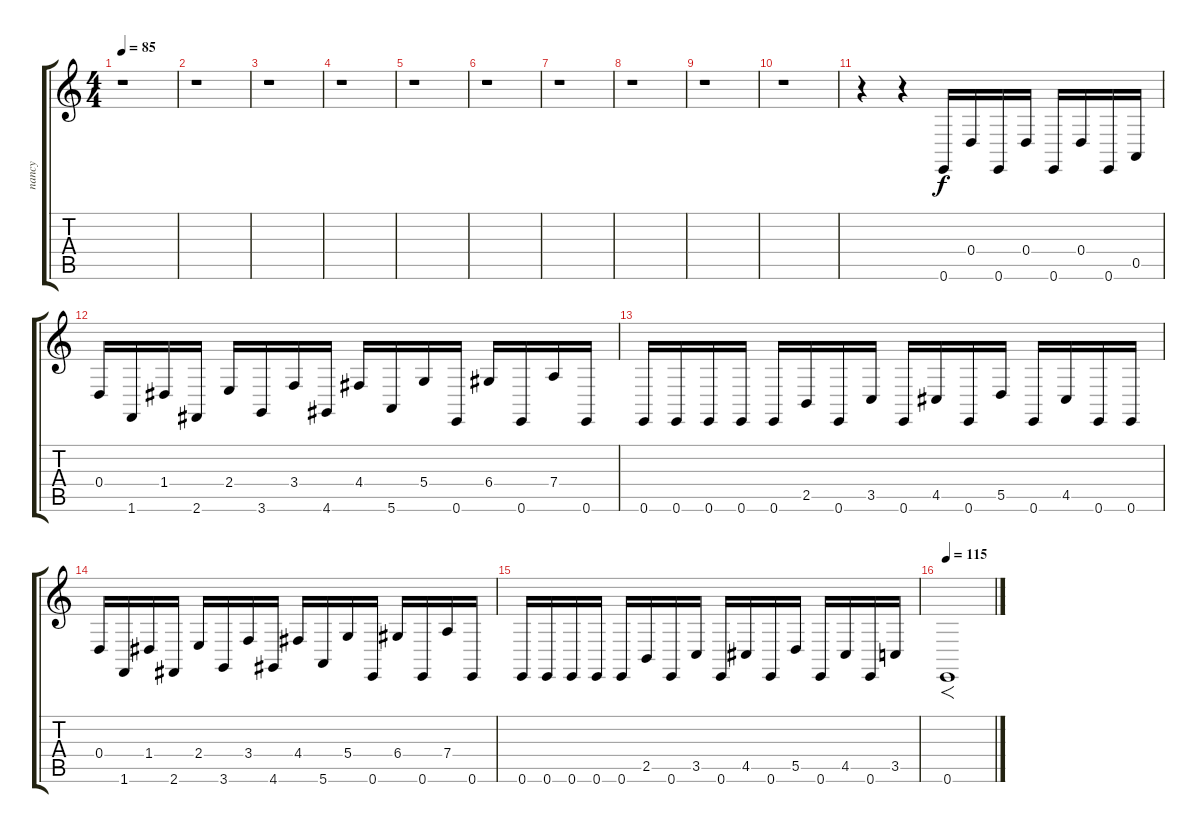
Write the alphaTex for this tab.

\track ("nancy" "nancy") {instrument breathnoise}
\staff {score tabs}
\tuning (E4 B3 G3 D3 A2 E2) {hide}
\ts (4 4)
\tempo 85
\clef g2
\ks c
r.1{dy f} |
r.1 |
r.1 |
r.1 |
r.1 |
r.1 |
r.1 |
r.1 |
r.1 |
r.1 |
r.4 r.4 0.6.16 0.4.16 0.6.16 0.4.16 0.6.16 0.4.16 0.6.16 0.5.16 |
0.4.16 1.6.16 1.4.16 2.6.16 2.4.16 3.6.16 3.4.16 4.6.16 4.4.16 5.6.16 5.4.16 0.6.16 6.4.16 0.6.16 7.4.16 0.6.16 |
0.6.16 0.6.16 0.6.16 0.6.16 0.6.16 2.5.16 0.6.16 3.5.16 0.6.16 4.5.16 0.6.16 5.5.16 0.6.16 4.5.16 0.6.16 0.6.16 |
0.4.16 1.6.16 1.4.16 2.6.16 2.4.16 3.6.16 3.4.16 4.6.16 4.4.16 5.6.16 5.4.16 0.6.16 6.4.16 0.6.16 7.4.16 0.6.16 |
0.6.16 0.6.16 0.6.16 0.6.16 0.6.16 2.5.16 0.6.16 3.5.16 0.6.16 4.5.16 0.6.16 5.5.16 0.6.16 4.5.16 0.6.16 3.5.16 |
\tempo 115
0.6.1{f}
